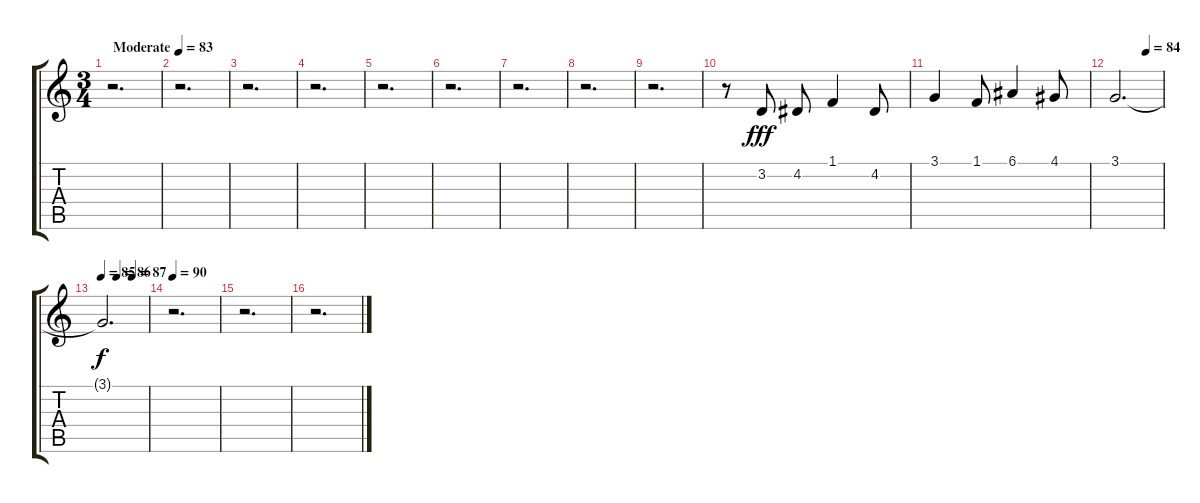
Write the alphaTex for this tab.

\track "" {instrument stringensemble1}
\staff {score tabs}
\tuning (E4 B3 G3 D3 A2 E2) {hide}
\ts (3 4)
\tempo (83 "Moderate")
\clef g2
\ks c
r.2{d dy fff instrument stringensemble1} |
r.2{d} |
r.2{d} |
r.2{d} |
r.2{d} |
r.2{d} |
r.2{d} |
r.2{d} |
r.2{d} |
r.8 3.2.8 4.2.8 1.1.4 4.2.8 |
3.1.4 1.1.8 6.1.4 4.1.8 |
\tempo (84 0.6666666666666666)
3.1.2{d} |
\tempo 85
\tempo (86 0.3333333333333333)
\tempo (87 0.6666666666666666)
3.1{t}.2{d dy f} |
\tempo 90
r.2{d} |
r.2{d} |
r.2{d}
